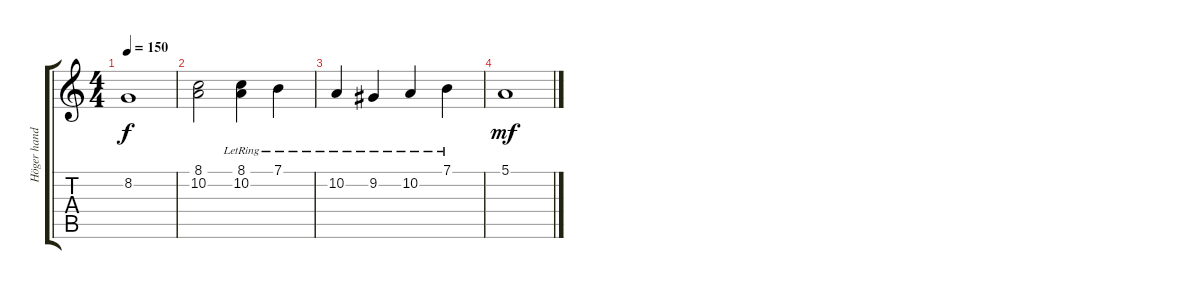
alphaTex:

\track ("Höger hand" "Höger hand") {instrument acousticgrandpiano}
\staff {score tabs}
\tuning (E4 B3 G3 D3 A2 E2) {hide}
\ts (4 4)
\tempo 150
\clef g2
\ks c
8.2.1{dy f} |
(8.1 10.2).2 (8.1 10.2{lr}).4 7.1{lr}.4 |
10.2{lr}.4 9.2{lr}.4 10.2{lr}.4 7.1{lr}.4 |
5.1.1{dy mf}
